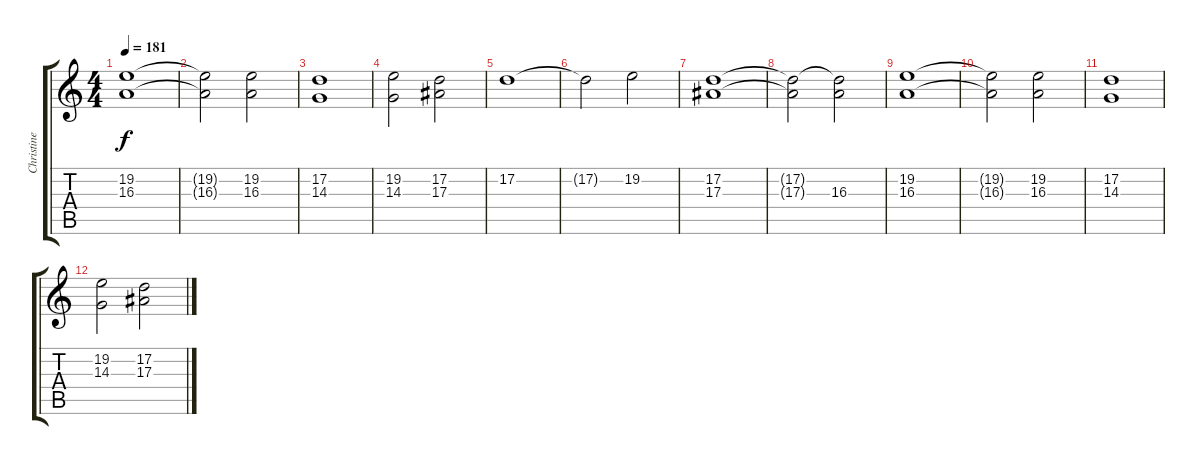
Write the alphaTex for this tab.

\track ("Christine S." "Christine ") {instrument pad8sweep}
\staff {score tabs}
\tuning (D4 A3 F3 C3 G2 D2) {hide}
\ts (4 4)
\tempo 181
\clef g2
\ks c
(19.2 16.3).1{dy f} |
(19.2{t} 16.3{t}).2 (19.2 16.3).2 |
(17.2 14.3).1 |
(19.2 14.3).2 (17.2 17.3).2 |
17.2.1 |
17.2{t}.2 19.2.2 |
(17.2 17.3).1 |
(17.2{t} 17.3{t}).2 (17.2{t} 16.3).2 |
(19.2 16.3).1 |
(19.2{t} 16.3{t}).2 (19.2 16.3).2 |
(17.2 14.3).1 |
(19.2 14.3).2 (17.2 17.3).2
